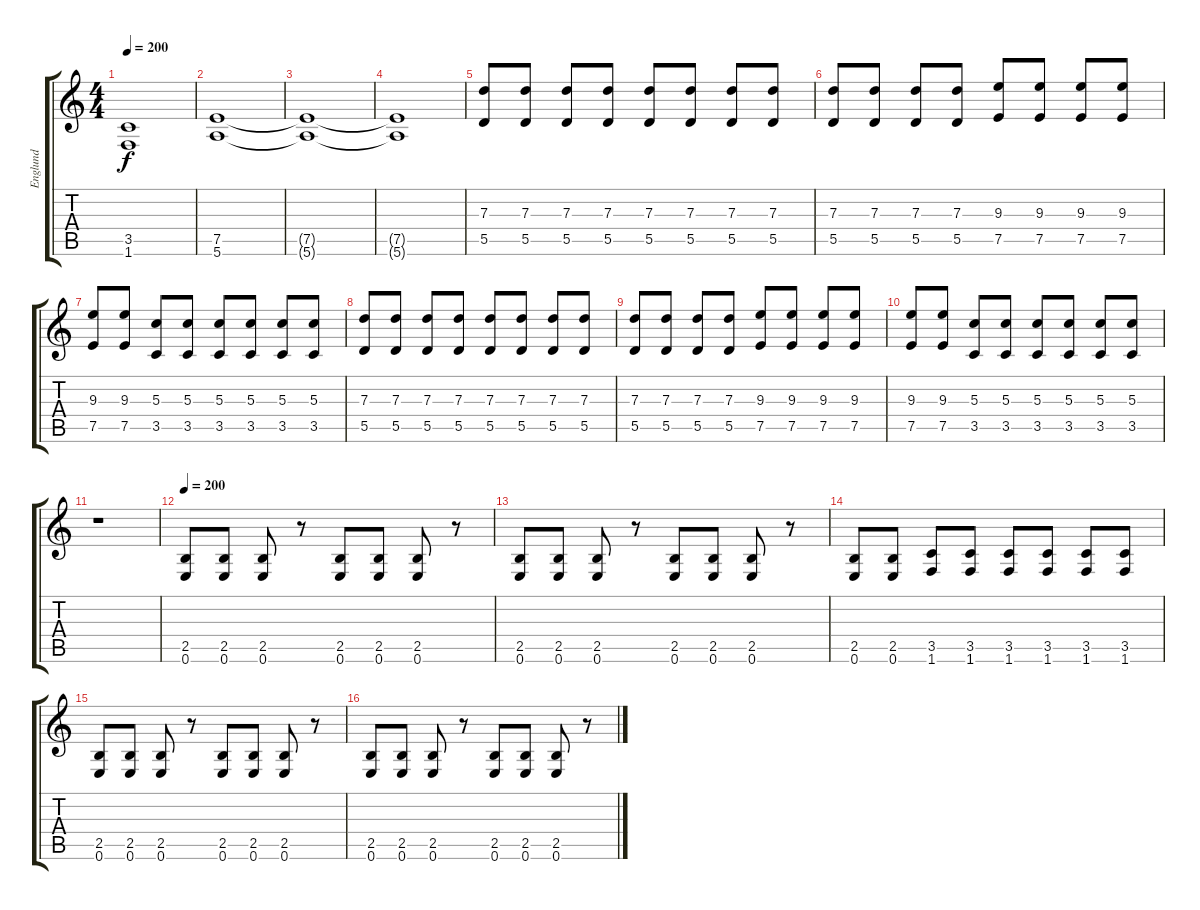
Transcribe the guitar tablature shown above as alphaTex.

\track ("Englund" "Englund") {instrument distortionguitar}
\staff {score tabs}
\tuning (E4 B3 G3 D3 A2 E2) {hide}
\ts (4 4)
\tempo 200
\clef g2
\ks c
(3.5{t} 1.6{t}).1{dy f} |
(7.5 5.6).1 |
(7.5{t} 5.6{t}).1 |
(7.5{t} 5.6{t}).1 |
(7.3 5.5).8 (7.3 5.5).8 (7.3 5.5).8 (7.3 5.5).8 (7.3 5.5).8 (7.3 5.5).8 (7.3 5.5).8 (7.3 5.5).8 |
(7.3 5.5).8 (7.3 5.5).8 (7.3 5.5).8 (7.3 5.5).8 (9.3 7.5).8 (9.3 7.5).8 (9.3 7.5).8 (9.3 7.5).8 |
(9.3 7.5).8 (9.3 7.5).8 (5.3 3.5).8 (5.3 3.5).8 (5.3 3.5).8 (5.3 3.5).8 (5.3 3.5).8 (5.3 3.5).8 |
(7.3 5.5).8 (7.3 5.5).8 (7.3 5.5).8 (7.3 5.5).8 (7.3 5.5).8 (7.3 5.5).8 (7.3 5.5).8 (7.3 5.5).8 |
(7.3 5.5).8 (7.3 5.5).8 (7.3 5.5).8 (7.3 5.5).8 (9.3 7.5).8 (9.3 7.5).8 (9.3 7.5).8 (9.3 7.5).8 |
(9.3 7.5).8 (9.3 7.5).8 (5.3 3.5).8 (5.3 3.5).8 (5.3 3.5).8 (5.3 3.5).8 (5.3 3.5).8 (5.3 3.5).8 |
r.1 |
\tempo 200
(2.5 0.6).8 (2.5 0.6).8 (2.5 0.6).8 r.8 (2.5 0.6).8 (2.5 0.6).8 (2.5 0.6).8 r.8 |
(2.5 0.6).8 (2.5 0.6).8 (2.5 0.6).8 r.8 (2.5 0.6).8 (2.5 0.6).8 (2.5 0.6).8 r.8 |
(2.5 0.6).8 (2.5 0.6).8 (3.5 1.6).8 (3.5 1.6).8 (3.5 1.6).8 (3.5 1.6).8 (3.5 1.6).8 (3.5 1.6).8 |
(2.5 0.6).8 (2.5 0.6).8 (2.5 0.6).8 r.8 (2.5 0.6).8 (2.5 0.6).8 (2.5 0.6).8 r.8 |
(2.5 0.6).8 (2.5 0.6).8 (2.5 0.6).8 r.8 (2.5 0.6).8 (2.5 0.6).8 (2.5 0.6).8 r.8
